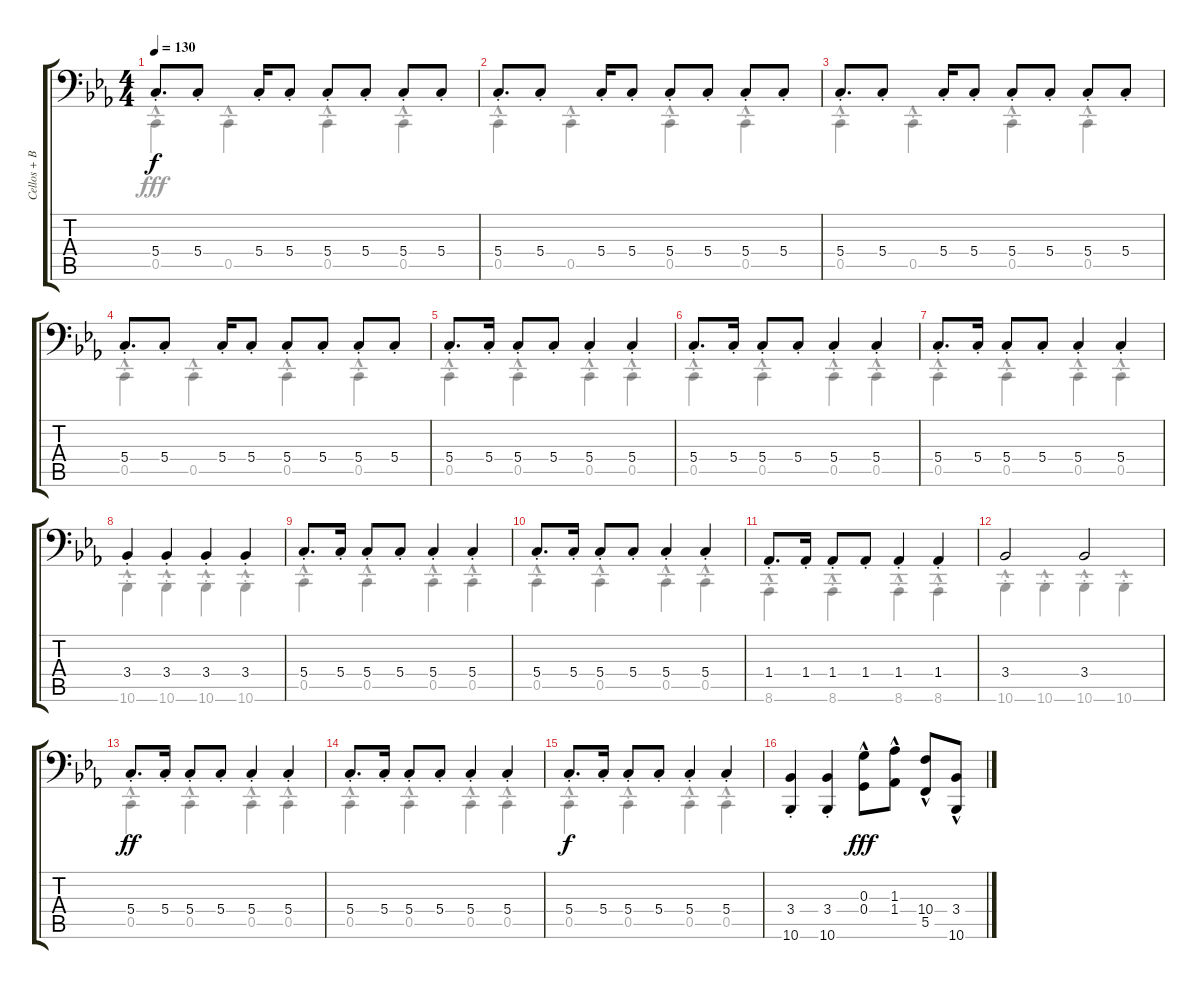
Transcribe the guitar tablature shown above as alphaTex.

\track ("Cellos + Basses" "Cellos + B") {instrument stringensemble1}
\staff {score tabs}
\tuning (E4 B3 G3 G2 C2 C1) {hide}
\voice
\ts (4 4)
\tempo 130
\clef f4
\ks cminor
5.4{st}.8{d dy f} 5.4{st}.8 5.4{st}.16 5.4{st}.8 5.4{st}.8 5.4{st}.8 5.4{st}.8 5.4{st}.8 |
5.4{st}.8{d} 5.4{st}.8 5.4{st}.16 5.4{st}.8 5.4{st}.8 5.4{st}.8 5.4{st}.8 5.4{st}.8 |
5.4{st}.8{d} 5.4{st}.8 5.4{st}.16 5.4{st}.8 5.4{st}.8 5.4{st}.8 5.4{st}.8 5.4{st}.8 |
5.4{st}.8{d} 5.4{st}.8 5.4{st}.16 5.4{st}.8 5.4{st}.8 5.4{st}.8 5.4{st}.8 5.4{st}.8 |
5.4{st}.8{d} 5.4{st}.16 5.4{st}.8 5.4{st}.8 5.4{st}.4 5.4{st}.4 |
5.4{st}.8{d} 5.4{st}.16 5.4{st}.8 5.4{st}.8 5.4{st}.4 5.4{st}.4 |
5.4{st}.8{d} 5.4{st}.16 5.4{st}.8 5.4{st}.8 5.4{st}.4 5.4{st}.4 |
3.4{st}.4 3.4{st}.4 3.4{st}.4 3.4{st}.4 |
5.4{st}.8{d} 5.4{st}.16 5.4{st}.8 5.4{st}.8 5.4{st}.4 5.4{st}.4 |
5.4{st}.8{d} 5.4{st}.16 5.4{st}.8 5.4{st}.8 5.4{st}.4 5.4{st}.4 |
1.4{st}.8{d} 1.4{st}.16 1.4{st}.8 1.4{st}.8 1.4{st}.4 1.4{st}.4 |
3.4.2 3.4.2 |
5.4{st}.8{d dy ff} 5.4{st}.16 5.4{st}.8 5.4{st}.8 5.4{st}.4 5.4{st}.4 |
5.4{st}.8{d} 5.4{st}.16 5.4{st}.8 5.4{st}.8 5.4{st}.4 5.4{st}.4 |
5.4{st}.8{d dy f} 5.4{st}.16 5.4{st}.8 5.4{st}.8 5.4{st}.4 5.4{st}.4 |
(3.4{st} 10.6{st}).4 (3.4{st} 10.6{st}).4 (0.3{hac} 0.4{hac}).8{dy fff} (1.3{hac} 1.4{hac}).8 (10.4{hac} 5.5{hac}).8 (3.4{hac} 10.6{hac}).8
\voice
\clef f4
\ottava regular
\simile none
\ks cminor
0.5{hac st}.4{dy fff} 0.5{hac st}.4 0.5{hac st}.4 0.5{hac st}.4 |
0.5{hac st}.4 0.5{hac st}.4 0.5{hac st}.4 0.5{hac st}.4 |
0.5{hac st}.4 0.5{hac st}.4 0.5{hac st}.4 0.5{hac st}.4 |
0.5{hac st}.4 0.5{hac st}.4 0.5{hac st}.4 0.5{hac st}.4 |
0.5{hac st}.4 0.5{hac st}.4 0.5{hac st}.4 0.5{hac st}.4 |
0.5{hac st}.4 0.5{hac st}.4 0.5{hac st}.4 0.5{hac st}.4 |
0.5{hac st}.4 0.5{hac st}.4 0.5{hac st}.4 0.5{hac st}.4 |
10.6{hac st}.4 10.6{hac st}.4 10.6{hac st}.4 10.6{hac st}.4 |
0.5{hac st}.4 0.5{hac st}.4 0.5{hac st}.4 0.5{hac st}.4 |
0.5{hac st}.4 0.5{hac st}.4 0.5{hac st}.4 0.5{hac st}.4 |
8.6{hac st}.4 8.6{hac st}.4 8.6{hac st}.4 8.6{hac st}.4 |
10.6{hac st}.4 10.6{hac st}.4 10.6{hac st}.4 10.6{hac st}.4 |
0.5{hac st}.4 0.5{hac st}.4 0.5{hac st}.4 0.5{hac st}.4 |
0.5{hac st}.4 0.5{hac st}.4 0.5{hac st}.4 0.5{hac st}.4 |
0.5{hac st}.4 0.5{hac st}.4 0.5{hac st}.4 0.5{hac st}.4 |
